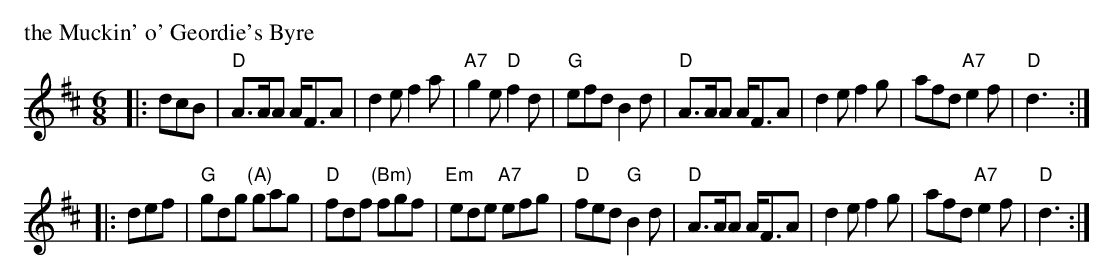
X:1
P: the Muckin' o' Geordie's Byre
M: 6/8
L: 1/8
K: D
|: dcB  \
| "D"A>AA A<FA | d2e f2a | "A7"g2e "D"f2d | "G"efd B2d \
| "D"A>AA A<FA | d2e f2g | afd "A7"e2f | "D"d3 :|
|: def \
| "G"gdg "(A)"gag | "D"fdf "(Bm)"fgf | "Em"ede "A7"efg | "D"fed "G"B2d \
| "D"A>AA A<FA | d2e f2g | afd "A7"e2f | "D"d3 :|
